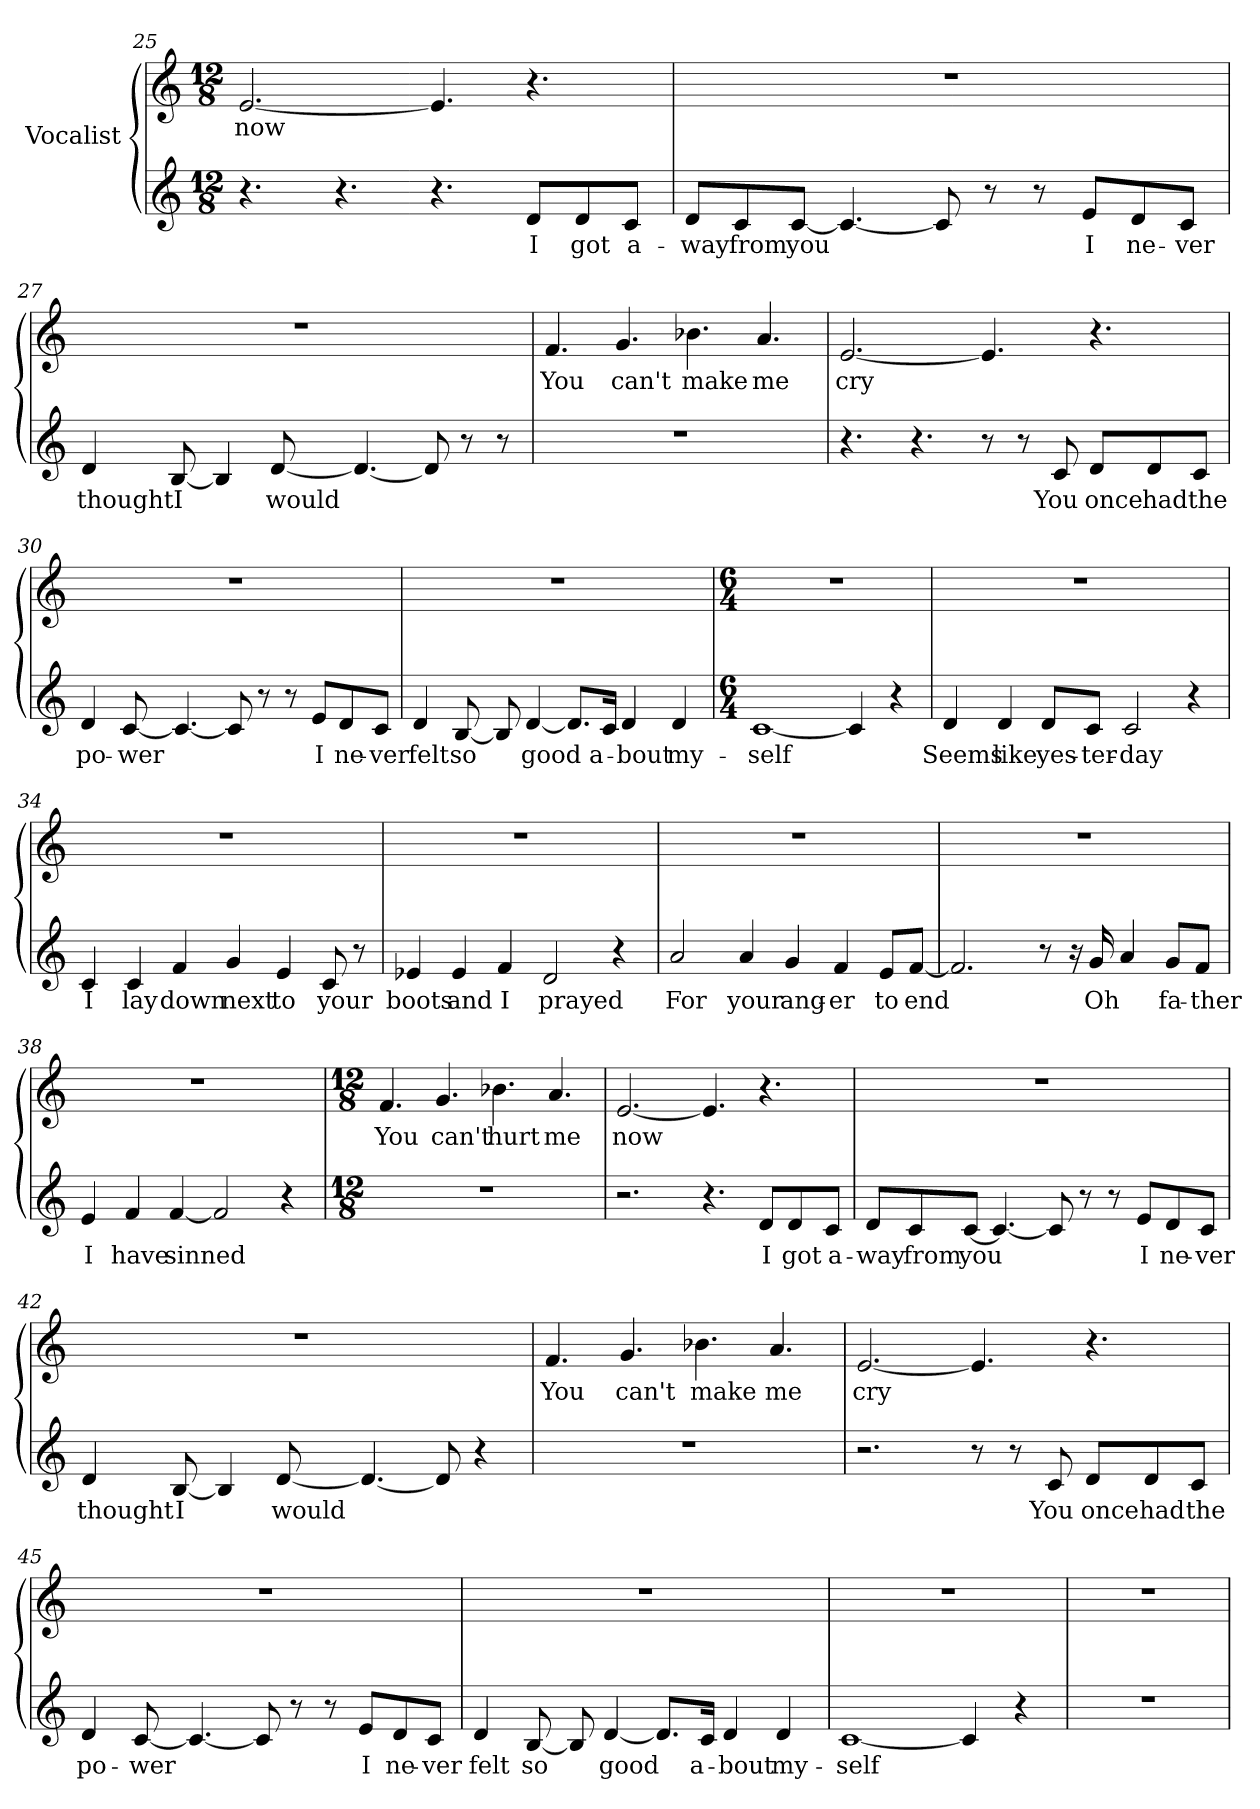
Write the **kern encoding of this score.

**kern	**text	**kern	**text
*part1	*part1	*part1	*part1
*staff2	*staff2	*staff1	*staff1
*I"Vocalist	*	*	*
*clefG2	*	*clefG2	*
*M12/8	*	*M12/8	*
=25	=25	=25	=25
4.r	.	[2.e	now
4.r	.	.	.
4.r	.	4.e]	_
8d/L	I	4.r	.
8d/	got	.	.
8c/J	a-	.	.
=26	=26	=26	=26
8d/L	-way	1.r	.
8c/	from	.	.
[8c/J	you	.	.
4.c_	_	.	.
8c]	_	.	.
8r	.	.	.
8r	.	.	.
8e/L	I	.	.
8d/	ne-	.	.
8c/J	-ver	.	.
=27	=27	=27	=27
4d	thought	1.r	.
[8B	I	.	.
4B]	_	.	.
[8d	would	.	.
4.d_	_	.	.
8d]	_	.	.
8r	.	.	.
8r	.	.	.
=28	=28	=28	=28
1.r	.	4.f	You
.	.	4.g	can't
.	.	4.b-X	make
.	.	4.a	me
=29	=29	=29	=29
4.r	.	[2.e	cry
4.r	.	.	.
8r	.	4.e]	_
8r	.	.	.
8c	You	.	.
8d/L	once	4.r	.
8d/	had	.	.
8c/J	the	.	.
=30	=30	=30	=30
4d	po-	1.r	.
[8c	-wer	.	.
4.c_	_	.	.
8c]	_	.	.
8r	.	.	.
8r	.	.	.
8e/L	I	.	.
8d/	ne-	.	.
8c/J	-ver	.	.
=31	=31	=31	=31
4d	felt	1.r	.
[8B	so	.	.
8B]	_	.	.
[4d	good	.	.
8.d/L]	_	.	.
16c/Jk	a-	.	.
4d	-bout	.	.
4d	my-	.	.
=32	=32	=32	=32
*M6/4	*	*M6/4	*
[1c	-self	1.r	.
4c]	_	.	.
4r	.	.	.
=33	=33	=33	=33
4d	Seems	1.r	.
4d	like	.	.
8d/L	yes-	.	.
8c/J	-ter-	.	.
2c	-day	.	.
4r	.	.	.
=34	=34	=34	=34
4c	I	1.r	.
4c	lay	.	.
4f	down	.	.
4g	next	.	.
4e	to	.	.
8c	your	.	.
8r	.	.	.
=35	=35	=35	=35
4e-X	boots	1.r	.
4e-	and	.	.
4f	I	.	.
2d	prayed	.	.
4r	.	.	.
=36	=36	=36	=36
2a	For	1.r	.
4a	your	.	.
4g	ang-	.	.
4f	-er	.	.
8e/L	to	.	.
[8f/J	end	.	.
=37	=37	=37	=37
2.f]	_	1.r	.
8r	.	.	.
16r	.	.	.
16g	Oh	.	.
4a	_	.	.
8g/L	fa-	.	.
8f/J	-ther	.	.
=38	=38	=38	=38
4e	I	1.r	.
4f	have	.	.
[4f	sinned	.	.
2f]	_	.	.
4r	.	.	.
=39	=39	=39	=39
*M12/8	*	*M12/8	*
1.r	.	4.f	You
.	.	4.g	can't
.	.	4.b-X	hurt
.	.	4.a	me
=40	=40	=40	=40
2.r	.	[2.e	now
4.r	.	4.e]	_
8d/L	I	4.r	.
8d/	got	.	.
8c/J	a-	.	.
=41	=41	=41	=41
8d/L	-way	1.r	.
8c/	from	.	.
[8c/J	you	.	.
4.c_	_	.	.
8c]	_	.	.
8r	.	.	.
8r	.	.	.
8e/L	I	.	.
8d/	ne-	.	.
8c/J	-ver	.	.
=42	=42	=42	=42
4d	thought	1.r	.
[8B	I	.	.
4B]	_	.	.
[8d	would	.	.
4.d_	_	.	.
8d]	_	.	.
4r	.	.	.
=43	=43	=43	=43
1.r	.	4.f	You
.	.	4.g	can't
.	.	4.b-X	make
.	.	4.a	me
=44	=44	=44	=44
2.r	.	[2.e	cry
8r	.	4.e]	_
8r	.	.	.
8c	You	.	.
8d/L	once	4.r	.
8d/	had	.	.
8c/J	the	.	.
=45	=45	=45	=45
4d	po-	1.r	.
[8c	-wer	.	.
4.c_	_	.	.
8c]	_	.	.
8r	.	.	.
8r	.	.	.
8e/L	I	.	.
8d/	ne-	.	.
8c/J	-ver	.	.
=46	=46	=46	=46
4d	felt	1.r	.
[8B	so	.	.
8B]	_	.	.
[4d	good	.	.
8.d/L]	_	.	.
16c/Jk	a-	.	.
4d	-bout	.	.
4d	my-	.	.
=47	=47	=47	=47
[1c	-self	1.r	.
4c]	_	.	.
4r	.	.	.
=48	=48	=48	=48
1.r	.	1.r	.
=	=	=	=
*-	*-	*-	*-
